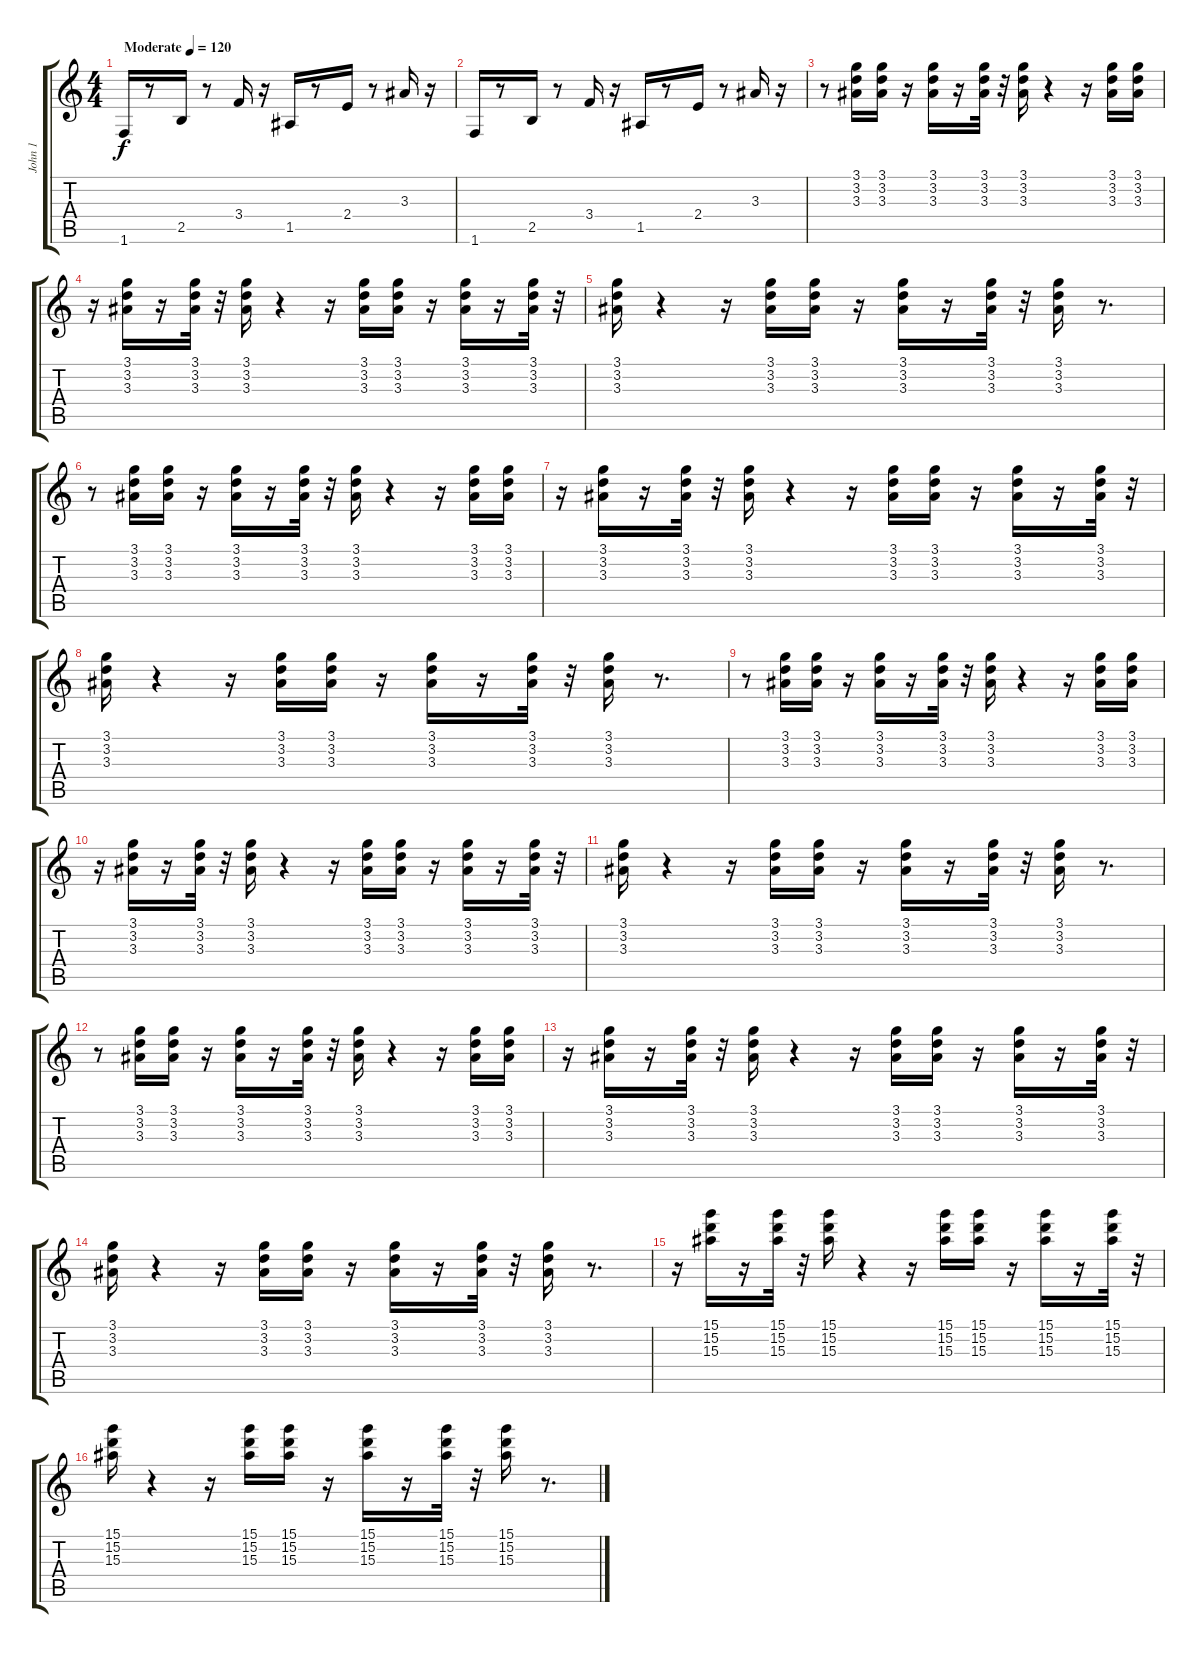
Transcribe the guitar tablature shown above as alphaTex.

\track ("John 1" "John 1") {instrument electricguitarclean}
\staff {score tabs}
\tuning (E4 B3 G3 D3 A2 E2) {hide}
\ts (4 4)
\tempo (120 "Moderate")
\clef g2
\ks c
1.6.16{dy f instrument electricguitarclean} r.8 2.5.16{volume 16 instrument electricguitarclean} r.8 3.4.16 r.16 1.5.16 r.8 2.4.16 r.8 3.3.16 r.16 |
1.6.16 r.8 2.5.16 r.8 3.4.16 r.16 1.5.16 r.8 2.4.16 r.8 3.3.16 r.16 |
r.8 (3.1 3.2 3.3).16 (3.1 3.2 3.3).16 r.16 (3.1 3.2 3.3).16 r.16 (3.1 3.2 3.3).32 r.32 (3.1 3.2 3.3).16 r.4 r.16 (3.1 3.2 3.3).16 (3.1 3.2 3.3).16 |
r.16 (3.1 3.2 3.3).16 r.16 (3.1 3.2 3.3).32 r.32 (3.1 3.2 3.3).16 r.4 r.16 (3.1 3.2 3.3).16 (3.1 3.2 3.3).16 r.16 (3.1 3.2 3.3).16 r.16 (3.1 3.2 3.3).32 r.32 |
(3.1 3.2 3.3).16 r.4 r.16 (3.1 3.2 3.3).16 (3.1 3.2 3.3).16 r.16 (3.1 3.2 3.3).16 r.16 (3.1 3.2 3.3).32 r.32 (3.1 3.2 3.3).16 r.8{d} |
r.8 (3.1 3.2 3.3).16 (3.1 3.2 3.3).16 r.16 (3.1 3.2 3.3).16 r.16 (3.1 3.2 3.3).32 r.32 (3.1 3.2 3.3).16 r.4 r.16 (3.1 3.2 3.3).16 (3.1 3.2 3.3).16 |
r.16 (3.1 3.2 3.3).16 r.16 (3.1 3.2 3.3).32 r.32 (3.1 3.2 3.3).16 r.4 r.16 (3.1 3.2 3.3).16 (3.1 3.2 3.3).16 r.16 (3.1 3.2 3.3).16 r.16 (3.1 3.2 3.3).32 r.32 |
(3.1 3.2 3.3).16 r.4 r.16 (3.1 3.2 3.3).16 (3.1 3.2 3.3).16 r.16 (3.1 3.2 3.3).16 r.16 (3.1 3.2 3.3).32 r.32 (3.1 3.2 3.3).16 r.8{d} |
r.8 (3.1 3.2 3.3).16 (3.1 3.2 3.3).16 r.16 (3.1 3.2 3.3).16 r.16 (3.1 3.2 3.3).32 r.32 (3.1 3.2 3.3).16 r.4 r.16 (3.1 3.2 3.3).16 (3.1 3.2 3.3).16 |
r.16 (3.1 3.2 3.3).16 r.16 (3.1 3.2 3.3).32 r.32 (3.1 3.2 3.3).16 r.4 r.16 (3.1 3.2 3.3).16 (3.1 3.2 3.3).16 r.16 (3.1 3.2 3.3).16 r.16 (3.1 3.2 3.3).32 r.32 |
(3.1 3.2 3.3).16 r.4 r.16 (3.1 3.2 3.3).16 (3.1 3.2 3.3).16 r.16 (3.1 3.2 3.3).16 r.16 (3.1 3.2 3.3).32 r.32 (3.1 3.2 3.3).16 r.8{d} |
r.8 (3.1 3.2 3.3).16 (3.1 3.2 3.3).16 r.16 (3.1 3.2 3.3).16 r.16 (3.1 3.2 3.3).32 r.32 (3.1 3.2 3.3).16 r.4 r.16 (3.1 3.2 3.3).16 (3.1 3.2 3.3).16 |
r.16 (3.1 3.2 3.3).16 r.16 (3.1 3.2 3.3).32 r.32 (3.1 3.2 3.3).16 r.4 r.16 (3.1 3.2 3.3).16 (3.1 3.2 3.3).16 r.16 (3.1 3.2 3.3).16 r.16 (3.1 3.2 3.3).32 r.32 |
(3.1 3.2 3.3).16 r.4 r.16 (3.1 3.2 3.3).16 (3.1 3.2 3.3).16 r.16 (3.1 3.2 3.3).16 r.16 (3.1 3.2 3.3).32 r.32 (3.1 3.2 3.3).16 r.8{d} |
r.16 (15.1 15.2 15.3).16 r.16 (15.1 15.2 15.3).32 r.32 (15.1 15.2 15.3).16 r.4 r.16 (15.1 15.2 15.3).16 (15.1 15.2 15.3).16 r.16 (15.1 15.2 15.3).16 r.16 (15.1 15.2 15.3).32 r.32 |
(15.1 15.2 15.3).16 r.4 r.16 (15.1 15.2 15.3).16 (15.1 15.2 15.3).16 r.16 (15.1 15.2 15.3).16 r.16 (15.1 15.2 15.3).32 r.32 (15.1 15.2 15.3).16 r.8{d}
